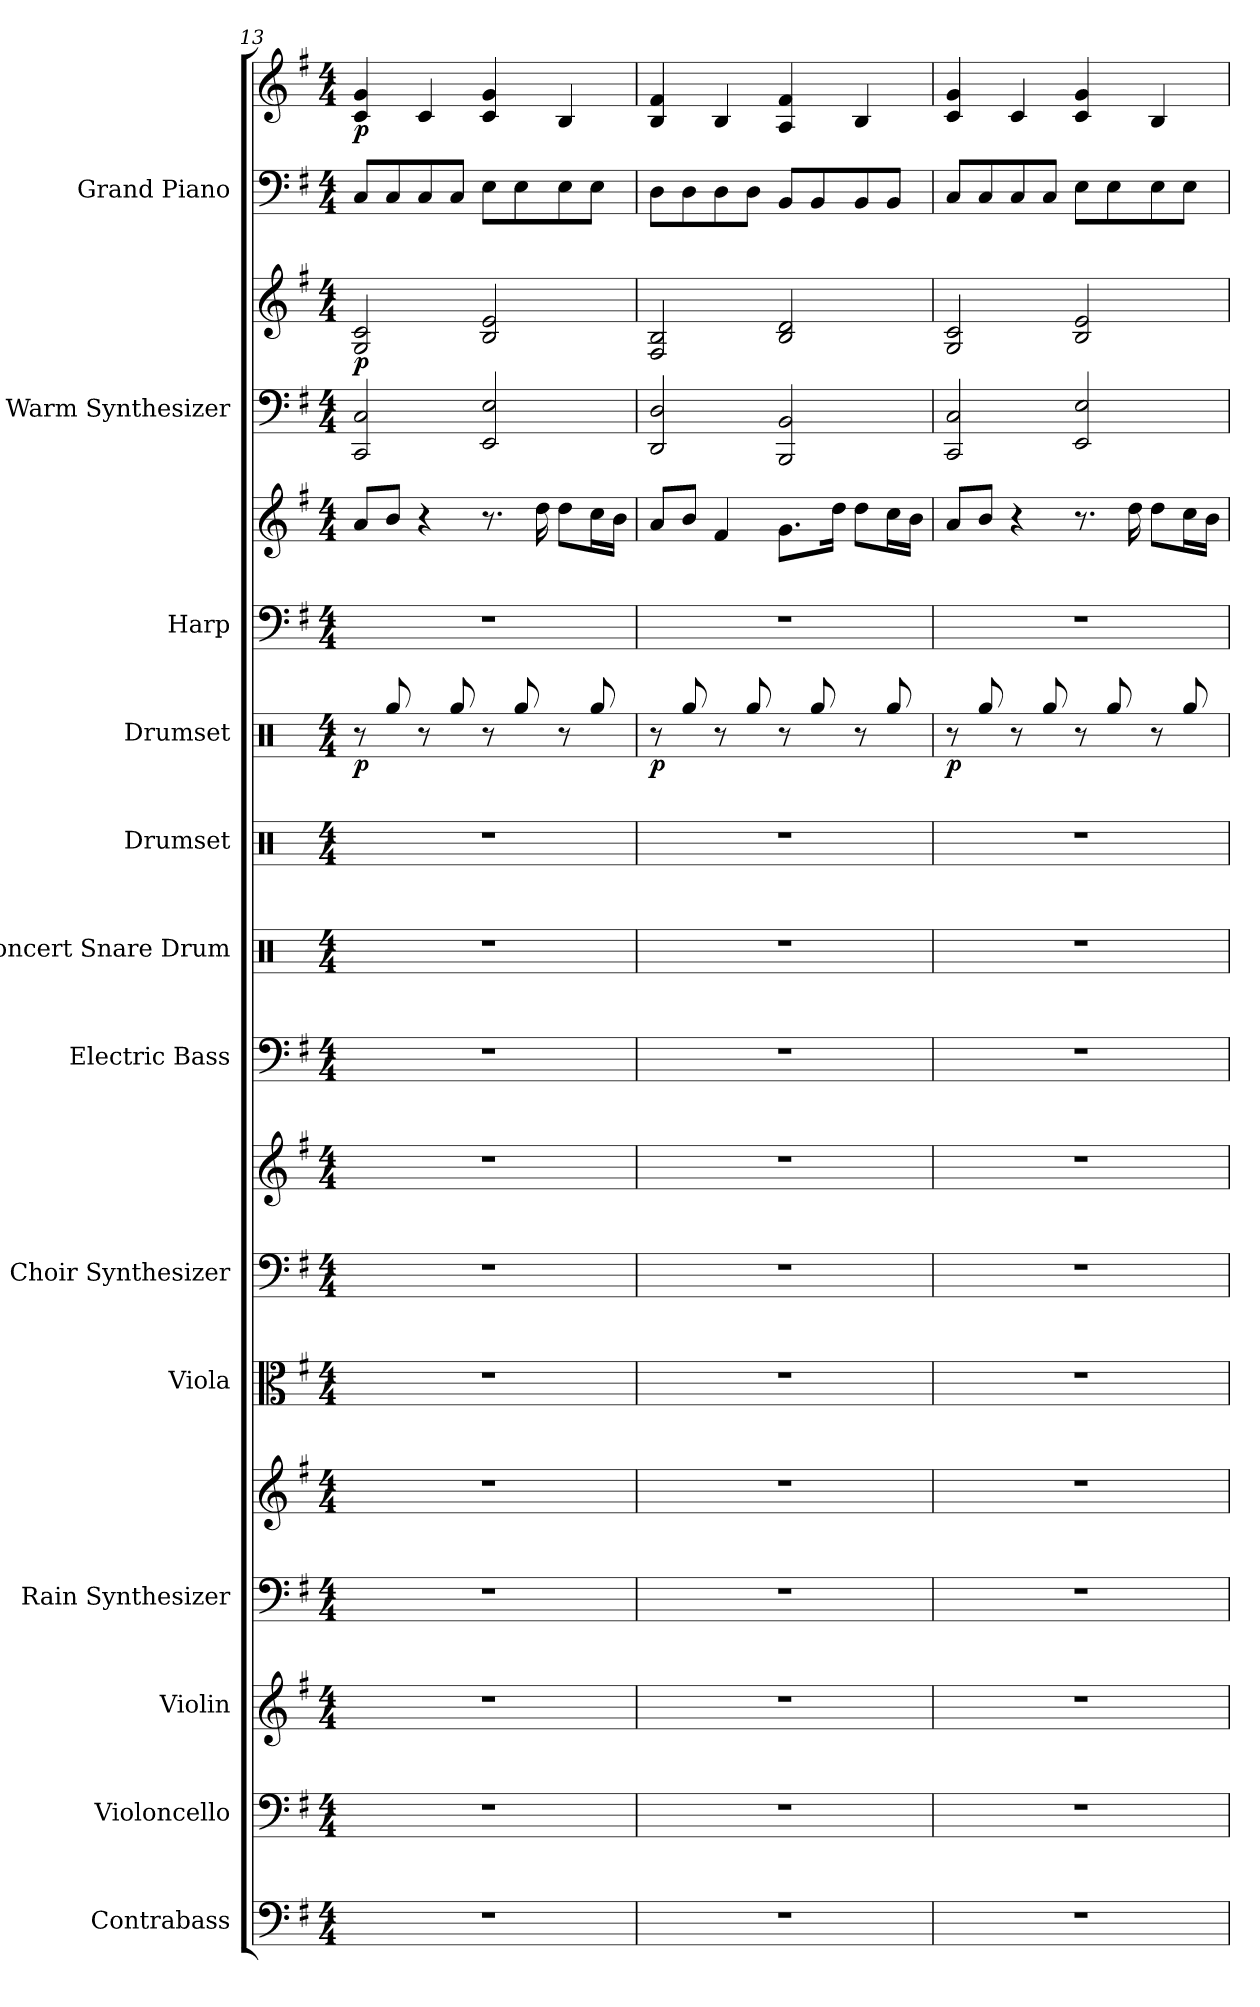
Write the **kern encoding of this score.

**kern	**kern	**kern	**kern	**kern	**kern	**kern	**kern	**kern	**kern	**kern	**kern	**dynam	**kern	**kern	**kern	**kern	**dynam	**kern	**kern	**dynam
*part13	*part12	*part11	*part10	*part10	*part9	*part8	*part8	*part7	*part6	*part5	*part4	*part4	*part3	*part3	*part2	*part2	*part2	*part1	*part1	*part1
*staff18	*staff17	*staff16	*staff15	*staff14	*staff13	*staff12	*staff11	*staff10	*staff9	*staff8	*staff7	*staff7	*staff6	*staff5	*staff4	*staff3	*staff3/4	*staff2	*staff1	*staff1/2
*I"Contrabass	*I"Violoncello	*I"Violin	*I"Rain Synthesizer	*	*I"Viola	*I"Choir Synthesizer	*	*I"Electric Bass	*I"Concert Snare Drum	*I"Drumset	*I"Drumset	*	*I"Harp	*	*I"Warm Synthesizer	*	*	*I"Grand Piano	*	*
*I'Cb.	*I'Vc.	*I'Vln.	*I'Synth.	*	*I'Vla.	*I'Synth.	*	*I'El. B.	*I'Con. Sn.	*I'D. Set	*I'D. Set	*	*I'Hrp.	*	*I'Synth.	*	*	*I'Pno.	*	*
*clefF4	*clefF4	*clefG2	*clefF4	*clefG2	*clefC3	*clefF4	*clefG2	*clefF4	*clefX	*clefX	*clefX	*	*clefF4	*clefG2	*clefF4	*clefG2	*	*clefF4	*clefG2	*
*ITrd7c12	*	*	*	*	*	*	*	*ITrd7c12	*	*	*	*	*	*	*	*	*	*	*	*
*k[f#]	*k[f#]	*k[f#]	*k[f#]	*k[f#]	*k[f#]	*k[f#]	*k[f#]	*k[f#]	*k[]	*k[]	*k[]	*	*k[f#]	*k[f#]	*k[f#]	*k[f#]	*	*k[f#]	*k[f#]	*
*M4/4	*M4/4	*M4/4	*M4/4	*M4/4	*M4/4	*M4/4	*M4/4	*M4/4	*M4/4	*M4/4	*M4/4	*	*M4/4	*M4/4	*M4/4	*M4/4	*	*M4/4	*M4/4	*
=13	=13	=13	=13	=13	=13	=13	=13	=13	=13	=13	=13	=13	=13	=13	=13	=13	=13	=13	=13	=13
!	!	!	!	!	!	!	!	!	!	!	!	!LO:DY:b	!	!	!	!	!LO:DY:b	!	!	!LO:DY:b
1r	1r	1r	1r	1r	1r	1r	1r	1r	1r	1r	8r	p	1r	8a/L	2CC/ 2C/	2G/ 2c/	p	8C/L	4c/ 4g/	p
.	.	.	.	.	.	.	.	.	.	.	8Rgg/	.	.	8b/J	.	.	.	8C/	.	.
.	.	.	.	.	.	.	.	.	.	.	8r	.	.	4r	.	.	.	8C/	4c/	.
.	.	.	.	.	.	.	.	.	.	.	8Rgg/	.	.	.	.	.	.	8C/J	.	.
.	.	.	.	.	.	.	.	.	.	.	8r	.	.	8.r	2EE/ 2E/	2B/ 2e/	.	8E\L	4c/ 4g/	.
.	.	.	.	.	.	.	.	.	.	.	8Rgg/	.	.	.	.	.	.	8E\	.	.
.	.	.	.	.	.	.	.	.	.	.	.	.	.	16dd\	.	.	.	.	.	.
.	.	.	.	.	.	.	.	.	.	.	8r	.	.	8dd\L	.	.	.	8E\	4B/	.
.	.	.	.	.	.	.	.	.	.	.	8Rgg/	.	.	16cc\L	.	.	.	8E\J	.	.
.	.	.	.	.	.	.	.	.	.	.	.	.	.	16b\JJ	.	.	.	.	.	.
=14	=14	=14	=14	=14	=14	=14	=14	=14	=14	=14	=14	=14	=14	=14	=14	=14	=14	=14	=14	=14
!	!	!	!	!	!	!	!	!	!	!	!	!LO:DY:b	!	!	!	!	!	!	!	!
1r	1r	1r	1r	1r	1r	1r	1r	1r	1r	1r	8r	p	1r	8a/L	2DD/ 2D/	2F#/ 2B/	.	8D\L	4B/ 4f#/	.
.	.	.	.	.	.	.	.	.	.	.	8Rgg/	.	.	8b/J	.	.	.	8D\	.	.
.	.	.	.	.	.	.	.	.	.	.	8r	.	.	4f#/	.	.	.	8D\	4B/	.
.	.	.	.	.	.	.	.	.	.	.	8Rgg/	.	.	.	.	.	.	8D\J	.	.
.	.	.	.	.	.	.	.	.	.	.	8r	.	.	8.g\L	2BBB/ 2BB/	2B/ 2d/	.	8BB/L	4A/ 4f#/	.
.	.	.	.	.	.	.	.	.	.	.	8Rgg/	.	.	.	.	.	.	8BB/	.	.
.	.	.	.	.	.	.	.	.	.	.	.	.	.	16dd\Jk	.	.	.	.	.	.
.	.	.	.	.	.	.	.	.	.	.	8r	.	.	8dd\L	.	.	.	8BB/	4B/	.
.	.	.	.	.	.	.	.	.	.	.	8Rgg/	.	.	16cc\L	.	.	.	8BB/J	.	.
.	.	.	.	.	.	.	.	.	.	.	.	.	.	16b\JJ	.	.	.	.	.	.
!!LO:PB:g=z
=15	=15	=15	=15	=15	=15	=15	=15	=15	=15	=15	=15	=15	=15	=15	=15	=15	=15	=15	=15	=15
!	!	!	!	!	!	!	!	!	!	!	!	!LO:DY:b	!	!	!	!	!	!	!	!
1r	1r	1r	1r	1r	1r	1r	1r	1r	1r	1r	8r	p	1r	8a/L	2CC/ 2C/	2G/ 2c/	.	8C/L	4c/ 4g/	.
.	.	.	.	.	.	.	.	.	.	.	8Rgg/	.	.	8b/J	.	.	.	8C/	.	.
.	.	.	.	.	.	.	.	.	.	.	8r	.	.	4r	.	.	.	8C/	4c/	.
.	.	.	.	.	.	.	.	.	.	.	8Rgg/	.	.	.	.	.	.	8C/J	.	.
.	.	.	.	.	.	.	.	.	.	.	8r	.	.	8.r	2EE/ 2E/	2B/ 2e/	.	8E\L	4c/ 4g/	.
.	.	.	.	.	.	.	.	.	.	.	8Rgg/	.	.	.	.	.	.	8E\	.	.
.	.	.	.	.	.	.	.	.	.	.	.	.	.	16dd\	.	.	.	.	.	.
.	.	.	.	.	.	.	.	.	.	.	8r	.	.	8dd\L	.	.	.	8E\	4B/	.
.	.	.	.	.	.	.	.	.	.	.	8Rgg/	.	.	16cc\L	.	.	.	8E\J	.	.
.	.	.	.	.	.	.	.	.	.	.	.	.	.	16b\JJ	.	.	.	.	.	.
=	=	=	=	=	=	=	=	=	=	=	=	=	=	=	=	=	=	=	=	=
*-	*-	*-	*-	*-	*-	*-	*-	*-	*-	*-	*-	*-	*-	*-	*-	*-	*-	*-	*-	*-
